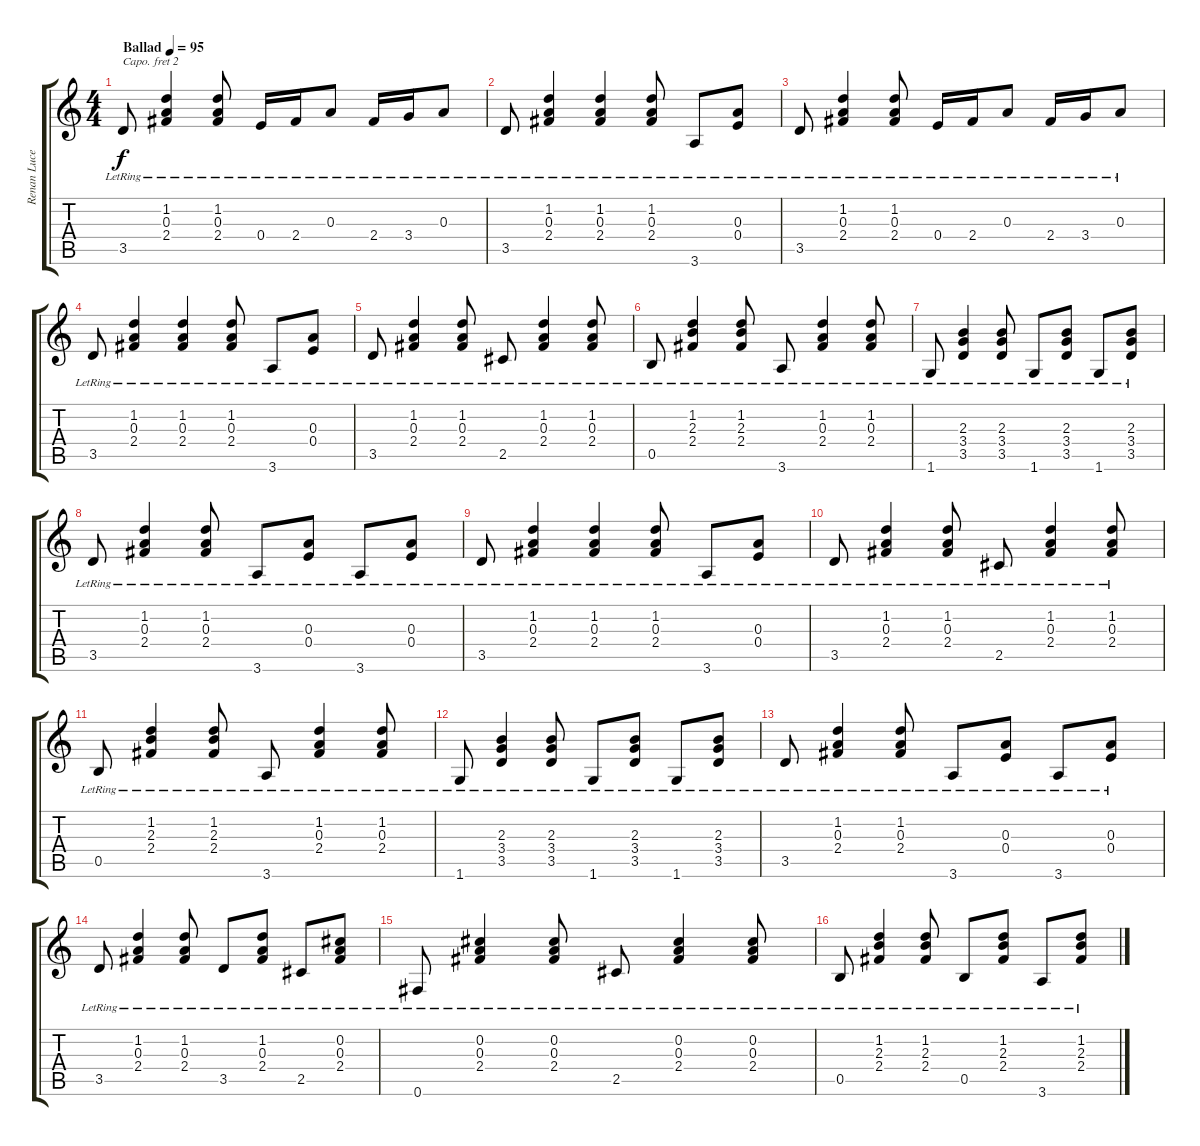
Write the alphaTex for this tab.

\track ("Renan Luce Guitare Rythmique" "Renan Luce") {instrument acousticguitarsteel}
\staff {score tabs}
\capo 2
\tuning (E4 B3 G3 D3 A2 E2) {hide}
\ts (4 4)
\tempo (95 "Ballad")
\clef g2
\ks c
3.5{lr}.8{dy f instrument acousticguitarsteel} (1.2{lr} 0.3{lr} 2.4{lr}).4 (1.2{lr} 0.3{lr} 2.4{lr}).8 0.4{lr}.16 2.4{lr}.16 0.3{lr}.8 2.4{lr}.16 3.4{lr}.16 0.3{lr}.8 |
3.5{lr}.8 (1.2{lr} 0.3{lr} 2.4{lr}).4 (1.2{lr} 0.3{lr} 2.4{lr}).4 (1.2{lr} 0.3{lr} 2.4{lr}).8 3.6{lr}.8 (0.3{lr} 0.4{lr}).8 |
3.5{lr}.8 (1.2{lr} 0.3{lr} 2.4{lr}).4 (1.2{lr} 0.3{lr} 2.4{lr}).8 0.4{lr}.16 2.4{lr}.16 0.3{lr}.8 2.4{lr}.16 3.4{lr}.16 0.3{lr}.8 |
3.5{lr}.8 (1.2{lr} 0.3{lr} 2.4{lr}).4 (1.2{lr} 0.3{lr} 2.4{lr}).4 (1.2{lr} 0.3{lr} 2.4{lr}).8 3.6{lr}.8 (0.3{lr} 0.4{lr}).8 |
3.5{lr}.8 (1.2{lr} 0.3{lr} 2.4{lr}).4 (1.2{lr} 0.3{lr} 2.4{lr}).8 2.5{lr}.8 (1.2{lr} 0.3{lr} 2.4{lr}).4 (1.2{lr} 0.3{lr} 2.4{lr}).8 |
0.5{lr}.8 (1.2{lr} 2.3{lr} 2.4{lr}).4 (1.2{lr} 2.3{lr} 2.4{lr}).8 3.6{lr}.8 (1.2{lr} 0.3{lr} 2.4{lr}).4 (1.2{lr} 0.3{lr} 2.4{lr}).8 |
1.6{lr}.8 (2.3{lr} 3.4{lr} 3.5{lr}).4 (2.3{lr} 3.4{lr} 3.5{lr}).8 1.6{lr}.8 (2.3{lr} 3.4{lr} 3.5{lr}).8 1.6{lr}.8 (2.3{lr} 3.4{lr} 3.5{lr}).8 |
3.5{lr}.8 (1.2{lr} 0.3{lr} 2.4{lr}).4 (1.2{lr} 0.3{lr} 2.4{lr}).8 3.6{lr}.8 (0.3{lr} 0.4{lr}).8 3.6{lr}.8 (0.3{lr} 0.4{lr}).8 |
3.5{lr}.8 (1.2{lr} 0.3{lr} 2.4{lr}).4 (1.2{lr} 0.3{lr} 2.4{lr}).4 (1.2{lr} 0.3{lr} 2.4{lr}).8 3.6{lr}.8 (0.3{lr} 0.4{lr}).8 |
3.5{lr}.8 (1.2{lr} 0.3{lr} 2.4{lr}).4 (1.2{lr} 0.3{lr} 2.4{lr}).8 2.5{lr}.8 (1.2{lr} 0.3{lr} 2.4{lr}).4 (1.2{lr} 0.3{lr} 2.4{lr}).8 |
0.5{lr}.8 (1.2{lr} 2.3{lr} 2.4{lr}).4 (1.2{lr} 2.3{lr} 2.4{lr}).8 3.6{lr}.8 (1.2{lr} 0.3{lr} 2.4{lr}).4 (1.2{lr} 0.3{lr} 2.4{lr}).8 |
1.6{lr}.8 (2.3{lr} 3.4{lr} 3.5{lr}).4 (2.3{lr} 3.4{lr} 3.5{lr}).8 1.6{lr}.8 (2.3{lr} 3.4{lr} 3.5{lr}).8 1.6{lr}.8 (2.3{lr} 3.4{lr} 3.5{lr}).8 |
3.5{lr}.8 (1.2{lr} 0.3{lr} 2.4{lr}).4 (1.2{lr} 0.3{lr} 2.4{lr}).8 3.6{lr}.8 (0.3{lr} 0.4{lr}).8 3.6{lr}.8 (0.3{lr} 0.4{lr}).8 |
3.5{lr}.8 (1.2{lr} 0.3{lr} 2.4{lr}).4 (1.2{lr} 0.3{lr} 2.4{lr}).8 3.5{lr}.8 (1.2{lr} 0.3{lr} 2.4{lr}).8 2.5{lr}.8 (0.2{lr} 0.3{lr} 2.4{lr}).8 |
0.6{lr}.8 (0.2{lr} 0.3{lr} 2.4{lr}).4 (0.2{lr} 0.3{lr} 2.4{lr}).8 2.5{lr}.8 (0.2{lr} 0.3{lr} 2.4{lr}).4 (0.2{lr} 0.3{lr} 2.4{lr}).8 |
0.5{lr}.8 (1.2{lr} 2.3{lr} 2.4{lr}).4 (1.2{lr} 2.3{lr} 2.4{lr}).8 0.5{lr}.8 (1.2{lr} 2.3{lr} 2.4{lr}).8 3.6{lr}.8 (1.2{lr} 2.3{lr} 2.4{lr}).8
